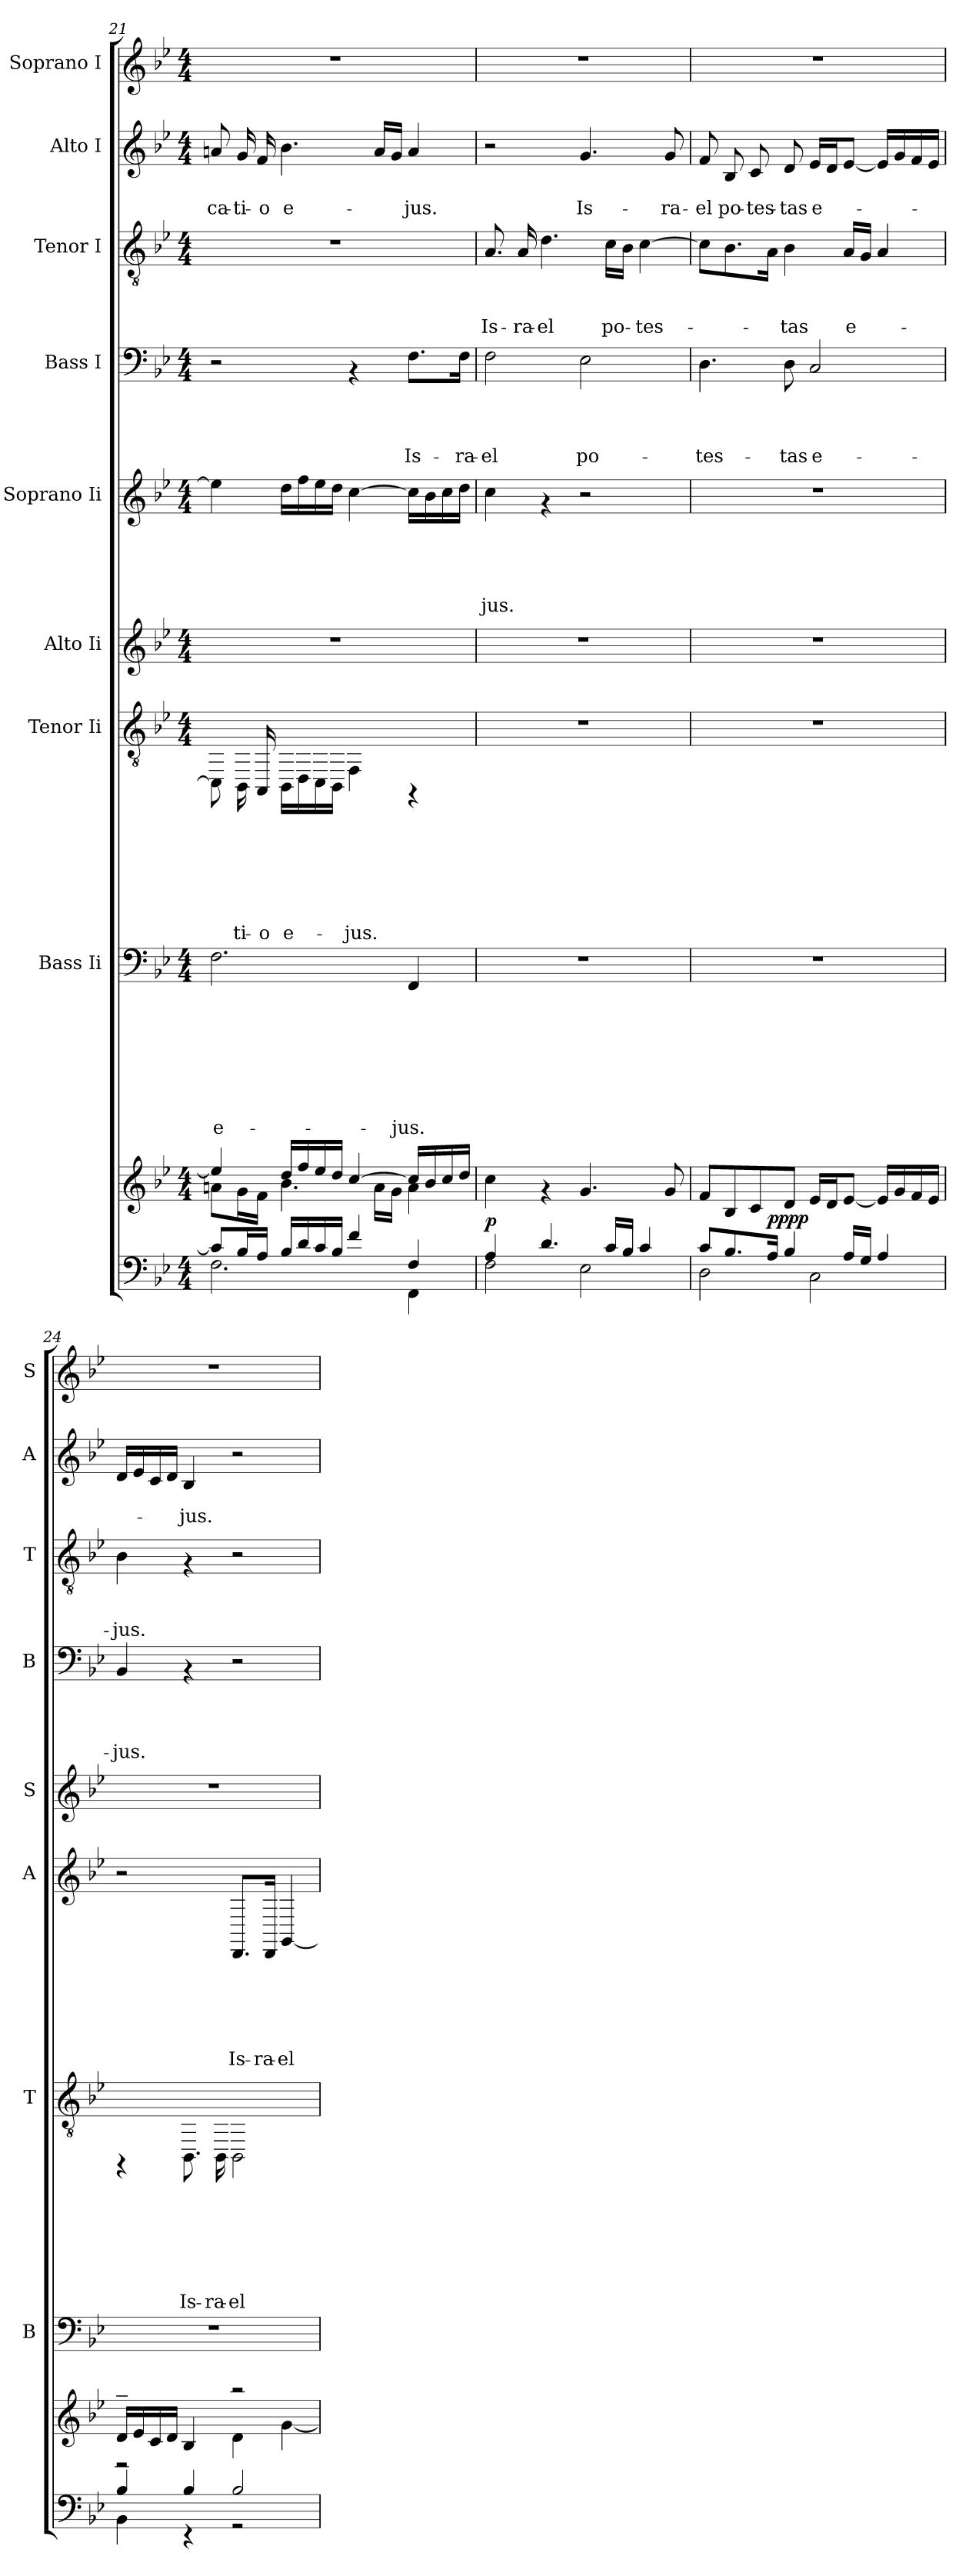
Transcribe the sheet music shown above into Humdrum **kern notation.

**kern	**kern	**dynam	**kern	**text	**text	**text	**text	**text	**text	**text	**text	**kern	**text	**text	**text	**text	**text	**text	**text	**kern	**text	**text	**text	**text	**text	**text	**kern	**text	**text	**text	**text	**text	**kern	**text	**text	**text	**text	**kern	**text	**text	**text	**kern	**text	**text	**kern
*part9	*part9	*part9	*part8	*part8	*part8	*part8	*part8	*part8	*part8	*part8	*part8	*part7	*part7	*part7	*part7	*part7	*part7	*part7	*part7	*part6	*part6	*part6	*part6	*part6	*part6	*part6	*part5	*part5	*part5	*part5	*part5	*part5	*part4	*part4	*part4	*part4	*part4	*part3	*part3	*part3	*part3	*part2	*part2	*part2	*part1
*staff10	*staff9	*staff9/10	*staff8	*staff8	*staff8	*staff8	*staff8	*staff8	*staff8	*staff8	*staff8	*staff7	*staff7	*staff7	*staff7	*staff7	*staff7	*staff7	*staff7	*staff6	*staff6	*staff6	*staff6	*staff6	*staff6	*staff6	*staff5	*staff5	*staff5	*staff5	*staff5	*staff5	*staff4	*staff4	*staff4	*staff4	*staff4	*staff3	*staff3	*staff3	*staff3	*staff2	*staff2	*staff2	*staff1
*	*	*	*I"Bass Ii	*	*	*	*	*	*	*	*	*I"Tenor Ii	*	*	*	*	*	*	*	*I"Alto Ii	*	*	*	*	*	*	*I"Soprano Ii	*	*	*	*	*	*I"Bass I	*	*	*	*	*I"Tenor I	*	*	*	*I"Alto I	*	*	*I"Soprano I
*	*	*	*I'B	*	*	*	*	*	*	*	*	*I'T	*	*	*	*	*	*	*	*I'A	*	*	*	*	*	*	*I'S	*	*	*	*	*	*I'B	*	*	*	*	*I'T	*	*	*	*I'A	*	*	*I'S
*clefF4	*clefG2	*	*clefF4	*	*	*	*	*	*	*	*	*clefGv2	*	*	*	*	*	*	*	*clefG2	*	*	*	*	*	*	*clefG2	*	*	*	*	*	*clefF4	*	*	*	*	*clefGv2	*	*	*	*clefG2	*	*	*clefG2
*k[b-e-]	*k[b-e-]	*	*k[b-e-]	*	*	*	*	*	*	*	*	*k[b-e-]	*	*	*	*	*	*	*	*k[b-e-]	*	*	*	*	*	*	*k[b-e-]	*	*	*	*	*	*k[b-e-]	*	*	*	*	*k[b-e-]	*	*	*	*k[b-e-]	*	*	*k[b-e-]
*B-:	*B-:	*	*B-:	*	*	*	*	*	*	*	*	*B-:	*	*	*	*	*	*	*	*B-:	*	*	*	*	*	*	*B-:	*	*	*	*	*	*B-:	*	*	*	*	*B-:	*	*	*	*B-:	*	*	*B-:
*M4/4	*M4/4	*	*M4/4	*	*	*	*	*	*	*	*	*M4/4	*	*	*	*	*	*	*	*M4/4	*	*	*	*	*	*	*M4/4	*	*	*	*	*	*M4/4	*	*	*	*	*M4/4	*	*	*	*M4/4	*	*	*M4/4
=21	=21	=21	=21	=21	=21	=21	=21	=21	=21	=21	=21	=21	=21	=21	=21	=21	=21	=21	=21	=21	=21	=21	=21	=21	=21	=21	=21	=21	=21	=21	=21	=21	=21	=21	=21	=21	=21	=21	=21	=21	=21	=21	=21	=21	=21
*^	*^	*	*	*	*	*	*	*	*	*	*	*	*	*	*	*	*	*	*	*	*	*	*	*	*	*	*	*	*	*	*	*	*	*	*	*	*	*	*	*	*	*	*	*	*
!	!	!	!	!	!	!	!	!	!	!	!	!	!LO:LY:b	!	!	!	!	!	!	!	!	!	!	!	!	!	!	!	!	!	!	!	!	!	!	!	!	!	!	!	!	!	!	!	!	!LO:LY:b	!
8c/L]	2.F\	4ee-/]	8an\L	.	2.F\	.	.	.	.	.	.	.	e-	8CC\]	.	.	.	.	.	.	.	1r	.	.	.	.	.	.	4ee-\]	.	.	.	.	.	2r	.	.	.	.	1r	.	.	.	8an/	.	-ca-	1r
!	!	!	!	!	!	!	!	!	!	!	!	!	!	!	!	!	!	!	!	!	!LO:LY:b	!	!	!	!	!	!	!	!	!	!	!	!	!	!	!	!	!	!	!	!	!	!	!	!	!LO:LY:b	!
16B-/L	.	.	16g\L	.	.	.	.	.	.	.	.	.	.	16BBB-\	.	.	.	.	.	.	-ti-	.	.	.	.	.	.	.	.	.	.	.	.	.	.	.	.	.	.	.	.	.	.	16g/	.	-ti-	.
!	!	!	!	!	!	!	!	!	!	!	!	!	!	!	!	!	!	!	!	!	!LO:LY:b	!	!	!	!	!	!	!	!	!	!	!	!	!	!	!	!	!	!	!	!	!	!	!	!	!LO:LY:b	!
16A/JJ	.	.	16f\JJ	.	.	.	.	.	.	.	.	.	.	16AAA/	.	.	.	.	.	.	-o	.	.	.	.	.	.	.	.	.	.	.	.	.	.	.	.	.	.	.	.	.	.	16f/	.	-o	.
!	!	!	!	!	!	!	!	!	!	!	!	!	!	!	!	!	!	!	!	!	!LO:LY:b	!	!	!	!	!	!	!	!	!	!	!	!	!	!	!	!	!	!	!	!	!	!	!	!	!LO:LY:b	!
16B-/LL	.	16dd/LL	4.b-\	.	.	.	.	.	.	.	.	.	.	16BBB-\LL	.	.	.	.	.	.	e-	.	.	.	.	.	.	.	16dd\LL	.	.	.	.	.	.	.	.	.	.	.	.	.	.	4.b-\	.	e-	.
16d/	.	16ff/	.	.	.	.	.	.	.	.	.	.	.	16DD\	.	.	.	.	.	.	.	.	.	.	.	.	.	.	16ff\	.	.	.	.	.	.	.	.	.	.	.	.	.	.	.	.	.	.
16c/	.	16ee-/	.	.	.	.	.	.	.	.	.	.	.	16CC\	.	.	.	.	.	.	.	.	.	.	.	.	.	.	16ee-\	.	.	.	.	.	.	.	.	.	.	.	.	.	.	.	.	.	.
16B-/JJ	.	16dd/JJ	.	.	.	.	.	.	.	.	.	.	.	16BBB-\JJ	.	.	.	.	.	.	.	.	.	.	.	.	.	.	16dd\JJ	.	.	.	.	.	.	.	.	.	.	.	.	.	.	.	.	.	.
!	!	!	!	!	!	!	!	!	!	!	!	!	!	!	!	!	!	!	!	!	!LO:LY:b	!	!	!	!	!	!	!	!	!	!	!	!	!	!	!	!	!	!	!	!	!	!	!	!	!	!
4f/	.	[>4cc/	.	.	.	.	.	.	.	.	.	.	.	4FF\	.	.	.	.	.	.	-jus.	.	.	.	.	.	.	.	[>4cc\	.	.	.	.	.	4rAA	.	.	.	.	.	.	.	.	.	.	.	.
.	.	.	16a\LL	.	.	.	.	.	.	.	.	.	.	.	.	.	.	.	.	.	.	.	.	.	.	.	.	.	.	.	.	.	.	.	.	.	.	.	.	.	.	.	.	16a/LL	.	.	.
.	.	.	16g\JJ	.	.	.	.	.	.	.	.	.	.	.	.	.	.	.	.	.	.	.	.	.	.	.	.	.	.	.	.	.	.	.	.	.	.	.	.	.	.	.	.	16g/JJ	.	.	.
!	!	!	!	!	!	!	!	!	!	!	!	!	!LO:LY:b	!	!	!	!	!	!	!	!	!	!	!	!	!	!	!	!	!	!	!	!	!	!	!	!	!	!LO:LY:b	!	!	!	!	!	!	!LO:LY:b	!
4F/	4FF\	16cc/LL]	4a\	.	4FF/	.	.	.	.	.	.	.	-jus.	4rFFF	.	.	.	.	.	.	.	.	.	.	.	.	.	.	16cc\LL]	.	.	.	.	.	8.F\L	.	.	.	Is-	.	.	.	.	4a/	.	-jus.	.
.	.	16b-/	.	.	.	.	.	.	.	.	.	.	.	.	.	.	.	.	.	.	.	.	.	.	.	.	.	.	16b-\	.	.	.	.	.	.	.	.	.	.	.	.	.	.	.	.	.	.
.	.	16cc/	.	.	.	.	.	.	.	.	.	.	.	.	.	.	.	.	.	.	.	.	.	.	.	.	.	.	16cc\	.	.	.	.	.	.	.	.	.	.	.	.	.	.	.	.	.	.
!	!	!	!	!	!	!	!	!	!	!	!	!	!	!	!	!	!	!	!	!	!	!	!	!	!	!	!	!	!	!	!	!	!	!	!	!	!	!	!LO:LY:b	!	!	!	!	!	!	!	!
.	.	16dd/JJ	.	.	.	.	.	.	.	.	.	.	.	.	.	.	.	.	.	.	.	.	.	.	.	.	.	.	16dd\JJ	.	.	.	.	.	16F\Jk	.	.	.	-ra-	.	.	.	.	.	.	.	.
*	*	*v	*v	*	*	*	*	*	*	*	*	*	*	*	*	*	*	*	*	*	*	*	*	*	*	*	*	*	*	*	*	*	*	*	*	*	*	*	*	*	*	*	*	*	*	*	*
=22	=22	=22	=22	=22	=22	=22	=22	=22	=22	=22	=22	=22	=22	=22	=22	=22	=22	=22	=22	=22	=22	=22	=22	=22	=22	=22	=22	=22	=22	=22	=22	=22	=22	=22	=22	=22	=22	=22	=22	=22	=22	=22	=22	=22	=22	=22
!	!	!	!LO:DY:a=2	!	!	!	!	!	!	!	!	!	!	!	!	!	!	!	!	!	!	!	!	!	!	!	!	!	!	!	!	!	!LO:LY:b	!	!	!	!	!LO:LY:b	!	!	!	!LO:LY:b	!	!	!	!
4A/	2F\	4cc\	p	1r	.	.	.	.	.	.	.	.	1r	.	.	.	.	.	.	.	1r	.	.	.	.	.	.	4cc\	.	.	.	.	-jus.	2F\	.	.	.	-el	8.A/	.	.	Is-	2r	.	.	1r
!	!	!	!	!	!	!	!	!	!	!	!	!	!	!	!	!	!	!	!	!	!	!	!	!	!	!	!	!	!	!	!	!	!	!	!	!	!	!	!	!	!	!LO:LY:b	!	!	!	!
.	.	.	.	.	.	.	.	.	.	.	.	.	.	.	.	.	.	.	.	.	.	.	.	.	.	.	.	.	.	.	.	.	.	.	.	.	.	.	16A/	.	.	-ra-	.	.	.	.
!	!	!	!	!	!	!	!	!	!	!	!	!	!	!	!	!	!	!	!	!	!	!	!	!	!	!	!	!	!	!	!	!	!	!	!	!	!	!	!	!	!	!LO:LY:b	!	!	!	!
4.d/	.	4rf	.	.	.	.	.	.	.	.	.	.	.	.	.	.	.	.	.	.	.	.	.	.	.	.	.	4rf	.	.	.	.	.	.	.	.	.	.	4.d\	.	.	-el	.	.	.	.
!	!	!	!	!	!	!	!	!	!	!	!	!	!	!	!	!	!	!	!	!	!	!	!	!	!	!	!	!	!	!	!	!	!	!	!	!	!	!LO:LY:b	!	!	!	!	!	!	!LO:LY:b	!
.	2E-\	4.g/	.	.	.	.	.	.	.	.	.	.	.	.	.	.	.	.	.	.	.	.	.	.	.	.	.	2r	.	.	.	.	.	2E-\	.	.	.	po-	.	.	.	.	4.g/	.	Is-	.
!	!	!	!	!	!	!	!	!	!	!	!	!	!	!	!	!	!	!	!	!	!	!	!	!	!	!	!	!	!	!	!	!	!	!	!	!	!	!	!	!	!	!LO:LY:b	!	!	!	!
16c/LL	.	.	.	.	.	.	.	.	.	.	.	.	.	.	.	.	.	.	.	.	.	.	.	.	.	.	.	.	.	.	.	.	.	.	.	.	.	.	16c\LL	.	.	po-	.	.	.	.
16B-/JJ	.	.	.	.	.	.	.	.	.	.	.	.	.	.	.	.	.	.	.	.	.	.	.	.	.	.	.	.	.	.	.	.	.	.	.	.	.	.	16B-\JJ	.	.	.	.	.	.	.
!	!	!	!	!	!	!	!	!	!	!	!	!	!	!	!	!	!	!	!	!	!	!	!	!	!	!	!	!	!	!	!	!	!	!	!	!	!	!	!	!	!	!LO:LY:b	!	!	!	!
4c/	.	.	.	.	.	.	.	.	.	.	.	.	.	.	.	.	.	.	.	.	.	.	.	.	.	.	.	.	.	.	.	.	.	.	.	.	.	.	[<4c\	.	.	-tes-	.	.	.	.
!	!	!	!	!	!	!	!	!	!	!	!	!	!	!	!	!	!	!	!	!	!	!	!	!	!	!	!	!	!	!	!	!	!	!	!	!	!	!	!	!	!	!	!	!	!LO:LY:b	!
.	.	8g/	.	.	.	.	.	.	.	.	.	.	.	.	.	.	.	.	.	.	.	.	.	.	.	.	.	.	.	.	.	.	.	.	.	.	.	.	.	.	.	.	8g/	.	-ra-	.
!!LO:PB:g=z
=23	=23	=23	=23	=23	=23	=23	=23	=23	=23	=23	=23	=23	=23	=23	=23	=23	=23	=23	=23	=23	=23	=23	=23	=23	=23	=23	=23	=23	=23	=23	=23	=23	=23	=23	=23	=23	=23	=23	=23	=23	=23	=23	=23	=23	=23	=23
!	!	!	!	!	!	!	!	!	!	!	!	!	!	!	!	!	!	!	!	!	!	!	!	!	!	!	!	!	!	!	!	!	!	!	!	!	!	!LO:LY:b	!	!	!	!	!	!	!LO:LY:b	!
8c/L	2D\	8f/L	.	1r	.	.	.	.	.	.	.	.	1r	.	.	.	.	.	.	.	1r	.	.	.	.	.	.	1r	.	.	.	.	.	4.D\	.	.	.	-tes-	8c\L]	.	.	.	8f/	.	-el	1r
!	!	!	!	!	!	!	!	!	!	!	!	!	!	!	!	!	!	!	!	!	!	!	!	!	!	!	!	!	!	!	!	!	!	!	!	!	!	!	!	!	!	!	!	!	!LO:LY:b	!
8.B-/	.	8B-/	.	.	.	.	.	.	.	.	.	.	.	.	.	.	.	.	.	.	.	.	.	.	.	.	.	.	.	.	.	.	.	.	.	.	.	.	8.B-\	.	.	.	8B-/	.	po-	.
!	!	!	!	!	!	!	!	!	!	!	!	!	!	!	!	!	!	!	!	!	!	!	!	!	!	!	!	!	!	!	!	!	!	!	!	!	!	!	!	!	!	!	!	!	!LO:LY:b	!
.	.	8c/	.	.	.	.	.	.	.	.	.	.	.	.	.	.	.	.	.	.	.	.	.	.	.	.	.	.	.	.	.	.	.	.	.	.	.	.	.	.	.	.	8c/	.	-tes-	.
!	!	!	!LO:DY:a=2	!	!	!	!	!	!	!	!	!	!	!	!	!	!	!	!	!	!	!	!	!	!	!	!	!	!	!	!	!	!	!	!	!	!	!	!	!	!	!	!	!	!	!
16A/Jk	.	.	pppp	.	.	.	.	.	.	.	.	.	.	.	.	.	.	.	.	.	.	.	.	.	.	.	.	.	.	.	.	.	.	.	.	.	.	.	16A\Jk	.	.	.	.	.	.	.
!	!	!	!	!	!	!	!	!	!	!	!	!	!	!	!	!	!	!	!	!	!	!	!	!	!	!	!	!	!	!	!	!	!	!	!	!	!	!LO:LY:b	!	!	!	!LO:LY:b	!	!	!LO:LY:b	!
4B-/	.	8d/J	.	.	.	.	.	.	.	.	.	.	.	.	.	.	.	.	.	.	.	.	.	.	.	.	.	.	.	.	.	.	.	8D\	.	.	.	-tas	4B-\	.	.	-tas	8d/	.	-tas	.
!	!	!	!	!	!	!	!	!	!	!	!	!	!	!	!	!	!	!	!	!	!	!	!	!	!	!	!	!	!	!	!	!	!	!	!	!	!	!LO:LY:b	!	!	!	!	!	!	!LO:LY:b	!
.	2C\	16e-/LL	.	.	.	.	.	.	.	.	.	.	.	.	.	.	.	.	.	.	.	.	.	.	.	.	.	.	.	.	.	.	.	2C/	.	.	.	e-	.	.	.	.	16e-/LL	.	e-	.
.	.	16d/J	.	.	.	.	.	.	.	.	.	.	.	.	.	.	.	.	.	.	.	.	.	.	.	.	.	.	.	.	.	.	.	.	.	.	.	.	.	.	.	.	16d/J	.	.	.
!	!	!	!	!	!	!	!	!	!	!	!	!	!	!	!	!	!	!	!	!	!	!	!	!	!	!	!	!	!	!	!	!	!	!	!	!	!	!	!	!	!	!LO:LY:b	!	!	!	!
16A/LL	.	[<8e-/J	.	.	.	.	.	.	.	.	.	.	.	.	.	.	.	.	.	.	.	.	.	.	.	.	.	.	.	.	.	.	.	.	.	.	.	.	16A/LL	.	.	e-	[<8e-/J	.	.	.
16G/JJ	.	.	.	.	.	.	.	.	.	.	.	.	.	.	.	.	.	.	.	.	.	.	.	.	.	.	.	.	.	.	.	.	.	.	.	.	.	.	16G/JJ	.	.	.	.	.	.	.
4A/	.	16e-/LL]	.	.	.	.	.	.	.	.	.	.	.	.	.	.	.	.	.	.	.	.	.	.	.	.	.	.	.	.	.	.	.	.	.	.	.	.	4A/	.	.	.	16e-/LL]	.	.	.
.	.	16g/	.	.	.	.	.	.	.	.	.	.	.	.	.	.	.	.	.	.	.	.	.	.	.	.	.	.	.	.	.	.	.	.	.	.	.	.	.	.	.	.	16g/	.	.	.
.	.	16f/	.	.	.	.	.	.	.	.	.	.	.	.	.	.	.	.	.	.	.	.	.	.	.	.	.	.	.	.	.	.	.	.	.	.	.	.	.	.	.	.	16f/	.	.	.
.	.	16e-/JJ	.	.	.	.	.	.	.	.	.	.	.	.	.	.	.	.	.	.	.	.	.	.	.	.	.	.	.	.	.	.	.	.	.	.	.	.	.	.	.	.	16e-/JJ	.	.	.
=24	=24	=24	=24	=24	=24	=24	=24	=24	=24	=24	=24	=24	=24	=24	=24	=24	=24	=24	=24	=24	=24	=24	=24	=24	=24	=24	=24	=24	=24	=24	=24	=24	=24	=24	=24	=24	=24	=24	=24	=24	=24	=24	=24	=24	=24	=24
*	*	*^	*	*	*	*	*	*	*	*	*	*	*	*	*	*	*	*	*	*	*	*	*	*	*	*	*	*	*	*	*	*	*	*	*	*	*	*	*	*	*	*	*	*	*	*
!	!	!	!	!	!	!	!	!	!	!	!	!	!	!	!	!	!	!	!	!	!	!	!	!	!	!	!	!	!	!	!	!	!	!	!	!	!	!	!LO:LY:b	!	!	!	!LO:LY:b	!	!	!	!
4B-/	4BB-\	16d~>/LL	2r	.	1r	.	.	.	.	.	.	.	.	4rFFF	.	.	.	.	.	.	.	2r	.	.	.	.	.	.	1r	.	.	.	.	.	4BB-/	.	.	.	-jus.	4B-\	.	.	-jus.	16d/LL	.	.	1r
.	.	16e-/	.	.	.	.	.	.	.	.	.	.	.	.	.	.	.	.	.	.	.	.	.	.	.	.	.	.	.	.	.	.	.	.	.	.	.	.	.	.	.	.	.	16e-/	.	.	.
.	.	16c/	.	.	.	.	.	.	.	.	.	.	.	.	.	.	.	.	.	.	.	.	.	.	.	.	.	.	.	.	.	.	.	.	.	.	.	.	.	.	.	.	.	16c/	.	.	.
.	.	16d/JJ	.	.	.	.	.	.	.	.	.	.	.	.	.	.	.	.	.	.	.	.	.	.	.	.	.	.	.	.	.	.	.	.	.	.	.	.	.	.	.	.	.	16d/JJ	.	.	.
!	!	!	!	!	!	!	!	!	!	!	!	!	!	!	!	!	!	!	!	!	!LO:LY:b	!	!	!	!	!	!	!	!	!	!	!	!	!	!	!	!	!	!	!	!	!	!	!	!	!LO:LY:b	!
4B-/	4rEE	4B-/	.	.	.	.	.	.	.	.	.	.	.	8.BBB-\	.	.	.	.	.	.	Is-	.	.	.	.	.	.	.	.	.	.	.	.	.	4rAA	.	.	.	.	4rF	.	.	.	4B-/	.	-jus.	.
!	!	!	!	!	!	!	!	!	!	!	!	!	!	!	!	!	!	!	!	!	!LO:LY:b	!	!	!	!	!	!	!	!	!	!	!	!	!	!	!	!	!	!	!	!	!	!	!	!	!	!
.	.	.	.	.	.	.	.	.	.	.	.	.	.	16BBB-\	.	.	.	.	.	.	-ra-	.	.	.	.	.	.	.	.	.	.	.	.	.	.	.	.	.	.	.	.	.	.	.	.	.	.
!	!	!	!	!	!	!	!	!	!	!	!	!	!	!	!	!	!	!	!	!	!LO:LY:b	!	!	!	!	!	!	!LO:LY:b	!	!	!	!	!	!	!	!	!	!	!	!	!	!	!	!	!	!	!
2B-/	2r	2raa	4d\	.	.	.	.	.	.	.	.	.	.	2BBB-\	.	.	.	.	.	.	-el	8.DD/L	.	.	.	.	.	Is-	.	.	.	.	.	.	2r	.	.	.	.	2r	.	.	.	2r	.	.	.
!	!	!	!	!	!	!	!	!	!	!	!	!	!	!	!	!	!	!	!	!	!	!	!	!	!	!	!	!LO:LY:b	!	!	!	!	!	!	!	!	!	!	!	!	!	!	!	!	!	!	!
.	.	.	.	.	.	.	.	.	.	.	.	.	.	.	.	.	.	.	.	.	.	16DD/Jk	.	.	.	.	.	-ra-	.	.	.	.	.	.	.	.	.	.	.	.	.	.	.	.	.	.	.
!	!	!	!	!	!	!	!	!	!	!	!	!	!	!	!	!	!	!	!	!	!	!	!	!	!	!	!	!LO:LY:b	!	!	!	!	!	!	!	!	!	!	!	!	!	!	!	!	!	!	!
.	.	.	[<4g\	.	.	.	.	.	.	.	.	.	.	.	.	.	.	.	.	.	.	[<4GG/	.	.	.	.	.	-el	.	.	.	.	.	.	.	.	.	.	.	.	.	.	.	.	.	.	.
*v	*v	*	*	*	*	*	*	*	*	*	*	*	*	*	*	*	*	*	*	*	*	*	*	*	*	*	*	*	*	*	*	*	*	*	*	*	*	*	*	*	*	*	*	*	*	*	*
*	*v	*v	*	*	*	*	*	*	*	*	*	*	*	*	*	*	*	*	*	*	*	*	*	*	*	*	*	*	*	*	*	*	*	*	*	*	*	*	*	*	*	*	*	*	*	*
=	=	=	=	=	=	=	=	=	=	=	=	=	=	=	=	=	=	=	=	=	=	=	=	=	=	=	=	=	=	=	=	=	=	=	=	=	=	=	=	=	=	=	=	=	=
*-	*-	*-	*-	*-	*-	*-	*-	*-	*-	*-	*-	*-	*-	*-	*-	*-	*-	*-	*-	*-	*-	*-	*-	*-	*-	*-	*-	*-	*-	*-	*-	*-	*-	*-	*-	*-	*-	*-	*-	*-	*-	*-	*-	*-	*-
